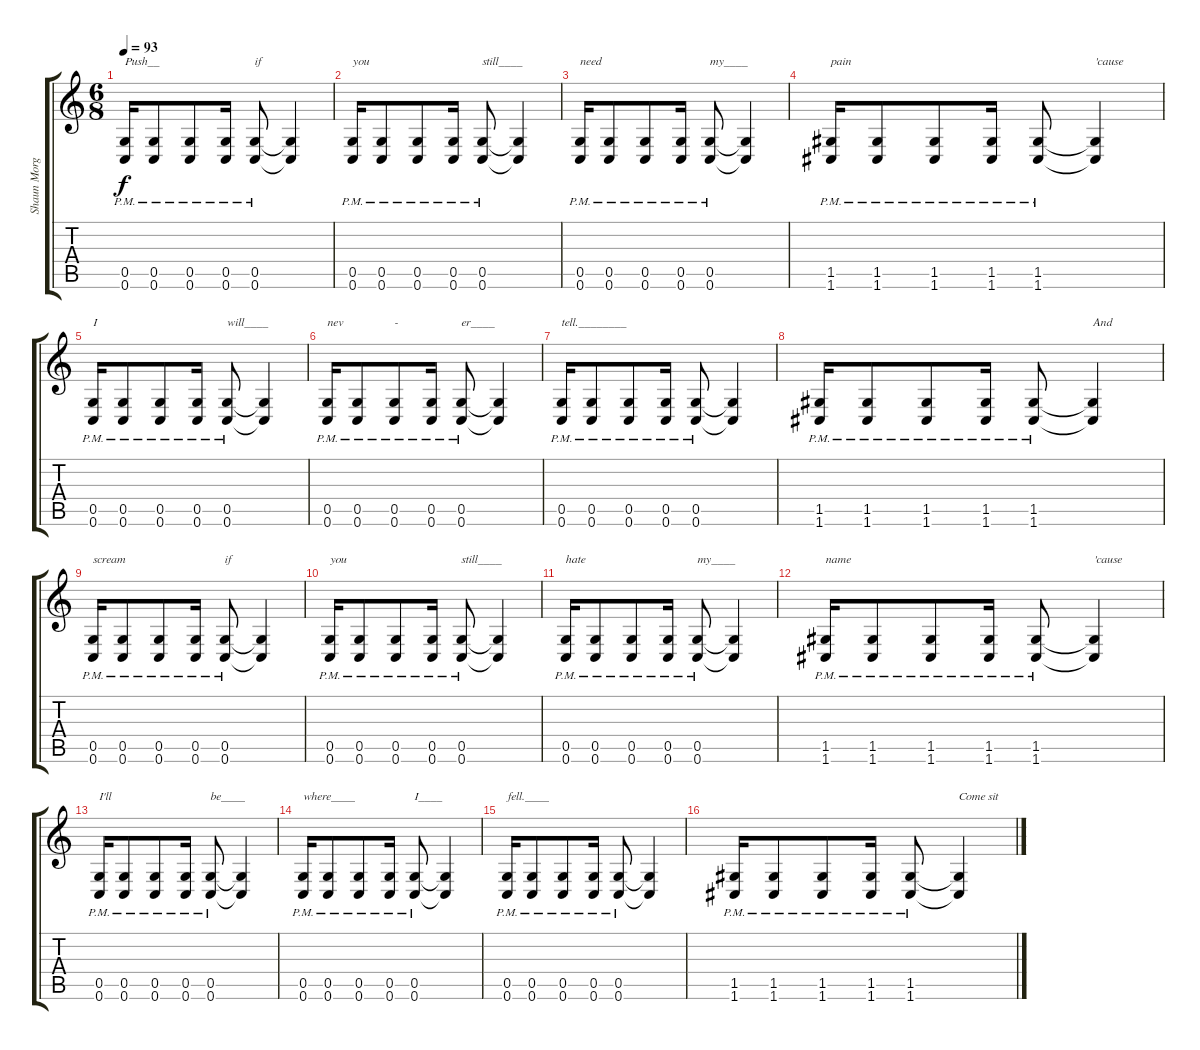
\track ("Shaun Morgan [Lead Guitar]" "Shaun Morg") {instrument electricguitarclean}
\staff {score tabs}
\tuning (D4 A3 F3 C3 G2 C2) {hide}
\ts (6 8)
\tempo 93
\clef g2
\ks c
(0.5{pm} 0.6{pm}).16{txt "Push__" dy f instrument distortionguitar} (0.5{pm} 0.6{pm}).8 (0.5{pm} 0.6{pm}).8 (0.5{pm} 0.6{pm}).16 (0.5{pm} 0.6{pm}).8{txt "if"} (0.5{t} 0.6{t}).4 |
(0.5{pm} 0.6{pm}).16{txt "you"} (0.5{pm} 0.6{pm}).8 (0.5{pm} 0.6{pm}).8 (0.5{pm} 0.6{pm}).16 (0.5{pm} 0.6{pm}).8{txt "still____"} (0.5{t} 0.6{t}).4 |
(0.5{pm} 0.6{pm}).16{txt "need"} (0.5{pm} 0.6{pm}).8 (0.5{pm} 0.6{pm}).8 (0.5{pm} 0.6{pm}).16 (0.5{pm} 0.6{pm}).8{txt "my____"} (0.5{t} 0.6{t}).4 |
(1.5{pm} 1.6{pm}).16{txt "pain"} (1.5{pm} 1.6{pm}).8 (1.5{pm} 1.6{pm}).8 (1.5{pm} 1.6{pm}).16 (1.5{pm} 1.6{pm}).8 (1.5{t} 1.6{t}).4{txt "'cause"} |
(0.5{pm} 0.6{pm}).16{txt "I"} (0.5{pm} 0.6{pm}).8 (0.5{pm} 0.6{pm}).8 (0.5{pm} 0.6{pm}).16 (0.5{pm} 0.6{pm}).8{txt "will____"} (0.5{t} 0.6{t}).4 |
(0.5{pm} 0.6{pm}).16{txt "nev"} (0.5{pm} 0.6{pm}).8 (0.5{pm} 0.6{pm}).8{txt "-"} (0.5{pm} 0.6{pm}).16 (0.5{pm} 0.6{pm}).8{txt "er____"} (0.5{t} 0.6{t}).4 |
(0.5{pm} 0.6{pm}).16{txt "tell.________"} (0.5{pm} 0.6{pm}).8 (0.5{pm} 0.6{pm}).8 (0.5{pm} 0.6{pm}).16 (0.5{pm} 0.6{pm}).8 (0.5{t} 0.6{t}).4 |
(1.5{pm} 1.6{pm}).16 (1.5{pm} 1.6{pm}).8 (1.5{pm} 1.6{pm}).8 (1.5{pm} 1.6{pm}).16 (1.5{pm} 1.6{pm}).8 (1.5{t} 1.6{t}).4{txt "And"} |
(0.5{pm} 0.6{pm}).16{txt "scream" instrument distortionguitar} (0.5{pm} 0.6{pm}).8 (0.5{pm} 0.6{pm}).8 (0.5{pm} 0.6{pm}).16 (0.5{pm} 0.6{pm}).8{txt "if"} (0.5{t} 0.6{t}).4 |
(0.5{pm} 0.6{pm}).16{txt "you"} (0.5{pm} 0.6{pm}).8 (0.5{pm} 0.6{pm}).8 (0.5{pm} 0.6{pm}).16 (0.5{pm} 0.6{pm}).8{txt "still____"} (0.5{t} 0.6{t}).4 |
(0.5{pm} 0.6{pm}).16{txt "hate"} (0.5{pm} 0.6{pm}).8 (0.5{pm} 0.6{pm}).8 (0.5{pm} 0.6{pm}).16 (0.5{pm} 0.6{pm}).8{txt "my____"} (0.5{t} 0.6{t}).4 |
(1.5{pm} 1.6{pm}).16{txt "name"} (1.5{pm} 1.6{pm}).8 (1.5{pm} 1.6{pm}).8 (1.5{pm} 1.6{pm}).16 (1.5{pm} 1.6{pm}).8 (1.5{t} 1.6{t}).4{txt "'cause"} |
(0.5{pm} 0.6{pm}).16{txt "I'll"} (0.5{pm} 0.6{pm}).8 (0.5{pm} 0.6{pm}).8 (0.5{pm} 0.6{pm}).16 (0.5{pm} 0.6{pm}).8{txt "be____"} (0.5{t} 0.6{t}).4 |
(0.5{pm} 0.6{pm}).16{txt "where____"} (0.5{pm} 0.6{pm}).8 (0.5{pm} 0.6{pm}).8 (0.5{pm} 0.6{pm}).16 (0.5{pm} 0.6{pm}).8{txt "I____"} (0.5{t} 0.6{t}).4 |
(0.5{pm} 0.6{pm}).16{txt "fell.____"} (0.5{pm} 0.6{pm}).8 (0.5{pm} 0.6{pm}).8 (0.5{pm} 0.6{pm}).16 (0.5{pm} 0.6{pm}).8 (0.5{t} 0.6{t}).4 |
(1.5{pm} 1.6{pm}).16 (1.5{pm} 1.6{pm}).8 (1.5{pm} 1.6{pm}).8 (1.5{pm} 1.6{pm}).16 (1.5{pm} 1.6{pm}).8 (1.5{t} 1.6{t}).4{txt "Come sit"}
